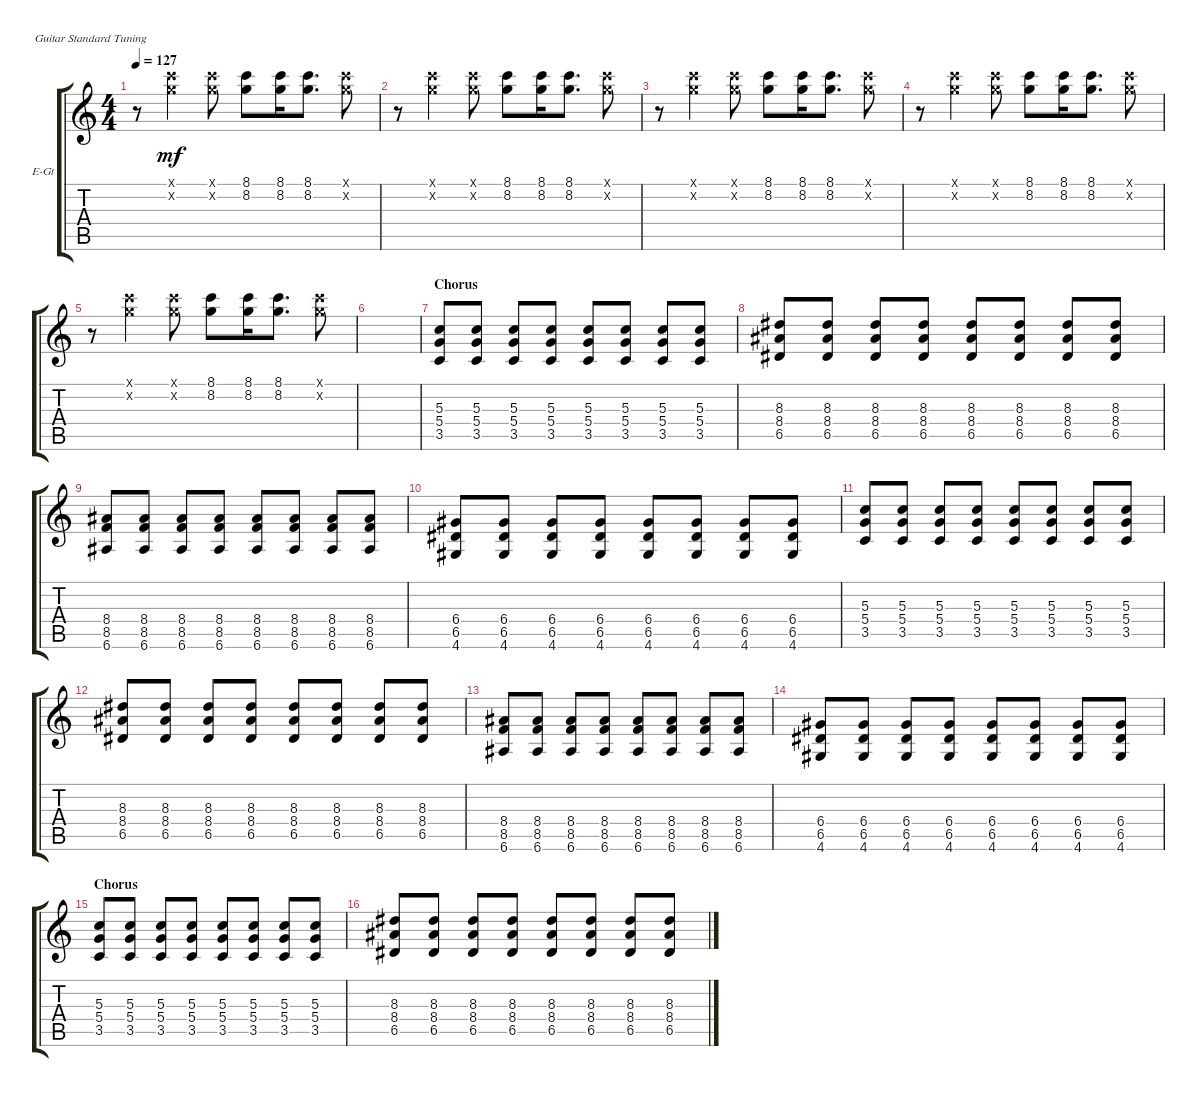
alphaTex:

\defaultSystemsLayout 4
\bracketExtendMode groupsimilarinstruments
\firstSystemTrackNameOrientation horizontal
\otherSystemsTrackNameOrientation horizontal
\track ("Electric Guitar" "E-Gt") {instrument distortionguitar}
\staff {score tabs}
\tuning (E4 B3 G3 D3 A2 E2)
\ts (4 4)
\tempo 127
\clef g2
\ks c
r.8{dy mf} (8.2{x} 8.1{x}).4 (8.1{x} 8.2{x}).8 (8.1 8.2).8 (8.2 8.1).16 (8.2 8.1).8{d} (8.1{x} 8.2{x}).8 |
r.8 (8.2{x} 8.1{x}).4 (8.1{x} 8.2{x}).8 (8.1 8.2).8 (8.2 8.1).16 (8.2 8.1).8{d} (8.1{x} 8.2{x}).8 |
r.8 (8.2{x} 8.1{x}).4 (8.1{x} 8.2{x}).8 (8.1 8.2).8 (8.2 8.1).16 (8.2 8.1).8{d} (8.1{x} 8.2{x}).8 |
r.8 (8.2{x} 8.1{x}).4 (8.1{x} 8.2{x}).8 (8.1 8.2).8 (8.2 8.1).16 (8.2 8.1).8{d} (8.1{x} 8.2{x}).8 |
r.8 (8.2{x} 8.1{x}).4 (8.1{x} 8.2{x}).8 (8.1 8.2).8 (8.2 8.1).16 (8.2 8.1).8{d} (8.1{x} 8.2{x}).8 |
|
\section ("" "Chorus")
(3.5 5.4 5.3).8 (3.5 5.4 5.3).8 (3.5 5.4 5.3).8 (3.5 5.4 5.3).8 (3.5 5.4 5.3).8 (3.5 5.4 5.3).8 (3.5 5.4 5.3).8 (3.5 5.4 5.3).8 |
(6.5 8.4 8.3).8 (6.5 8.4 8.3).8 (6.5 8.4 8.3).8 (6.5 8.4 8.3).8 (6.5 8.4 8.3).8 (6.5 8.4 8.3).8 (6.5 8.4 8.3).8 (6.5 8.4 8.3).8 |
(6.6 8.5 8.4).8 (6.6 8.5 8.4).8 (6.6 8.5 8.4).8 (6.6 8.5 8.4).8 (6.6 8.5 8.4).8 (6.6 8.5 8.4).8 (6.6 8.5 8.4).8 (6.6 8.5 8.4).8 |
(4.6 6.5 6.4).8 (4.6 6.5 6.4).8 (4.6 6.5 6.4).8 (4.6 6.5 6.4).8 (4.6 6.5 6.4).8 (4.6 6.5 6.4).8 (4.6 6.5 6.4).8 (4.6 6.5 6.4).8 |
(3.5 5.4 5.3).8 (3.5 5.4 5.3).8 (3.5 5.4 5.3).8 (3.5 5.4 5.3).8 (3.5 5.4 5.3).8 (3.5 5.4 5.3).8 (3.5 5.4 5.3).8 (3.5 5.4 5.3).8 |
(6.5 8.4 8.3).8 (6.5 8.4 8.3).8 (6.5 8.4 8.3).8 (6.5 8.4 8.3).8 (6.5 8.4 8.3).8 (6.5 8.4 8.3).8 (6.5 8.4 8.3).8 (6.5 8.4 8.3).8 |
(6.6 8.5 8.4).8 (6.6 8.5 8.4).8 (6.6 8.5 8.4).8 (6.6 8.5 8.4).8 (6.6 8.5 8.4).8 (6.6 8.5 8.4).8 (6.6 8.5 8.4).8 (6.6 8.5 8.4).8 |
(4.6 6.5 6.4).8 (4.6 6.5 6.4).8 (4.6 6.5 6.4).8 (4.6 6.5 6.4).8 (4.6 6.5 6.4).8 (4.6 6.5 6.4).8 (4.6 6.5 6.4).8 (4.6 6.5 6.4).8 |
\section ("" "Chorus")
(3.5 5.4 5.3).8 (3.5 5.4 5.3).8 (3.5 5.4 5.3).8 (3.5 5.4 5.3).8 (3.5 5.4 5.3).8 (3.5 5.4 5.3).8 (3.5 5.4 5.3).8 (3.5 5.4 5.3).8 |
(6.5 8.4 8.3).8 (6.5 8.4 8.3).8 (6.5 8.4 8.3).8 (6.5 8.4 8.3).8 (6.5 8.4 8.3).8 (6.5 8.4 8.3).8 (6.5 8.4 8.3).8 (6.5 8.4 8.3).8
